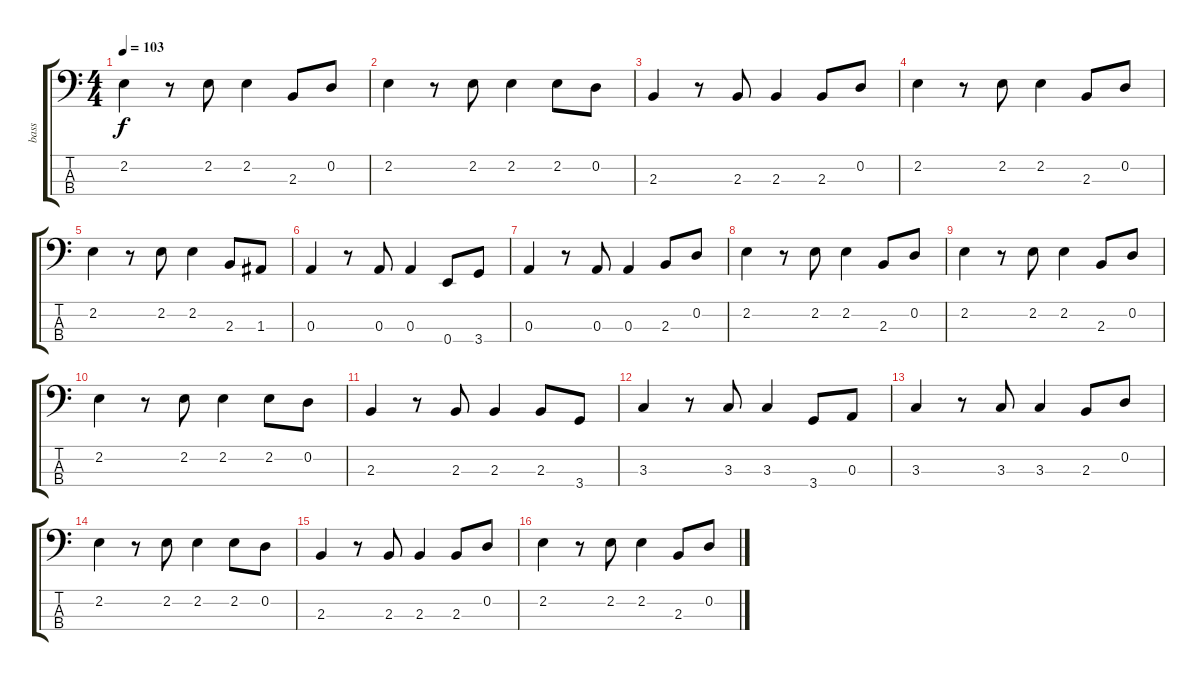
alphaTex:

\track ("bass" "bass") {instrument electricbassfinger}
\staff {score tabs}
\tuning (G2 D2 A1 E1) {hide}
\ts (4 4)
\tempo 103
\clef f4
\ks c
2.2.4{dy f} r.8 2.2.8 2.2.4 2.3.8 0.2.8 |
2.2.4 r.8 2.2.8 2.2.4 2.2.8 0.2.8 |
2.3.4 r.8 2.3.8 2.3.4 2.3.8 0.2.8 |
2.2.4 r.8 2.2.8 2.2.4 2.3.8 0.2.8 |
2.2.4 r.8 2.2.8 2.2.4 2.3.8 1.3.8 |
0.3.4 r.8 0.3.8 0.3.4 0.4.8 3.4.8 |
0.3.4 r.8 0.3.8 0.3.4 2.3.8 0.2.8 |
2.2.4 r.8 2.2.8 2.2.4 2.3.8 0.2.8 |
2.2.4 r.8 2.2.8 2.2.4 2.3.8 0.2.8 |
2.2.4 r.8 2.2.8 2.2.4 2.2.8 0.2.8 |
2.3.4 r.8 2.3.8 2.3.4 2.3.8 3.4.8 |
3.3.4 r.8 3.3.8 3.3.4 3.4.8 0.3.8 |
3.3.4 r.8 3.3.8 3.3.4 2.3.8 0.2.8 |
2.2.4 r.8 2.2.8 2.2.4 2.2.8 0.2.8 |
2.3.4 r.8 2.3.8 2.3.4 2.3.8 0.2.8 |
2.2.4 r.8 2.2.8 2.2.4 2.3.8 0.2.8
